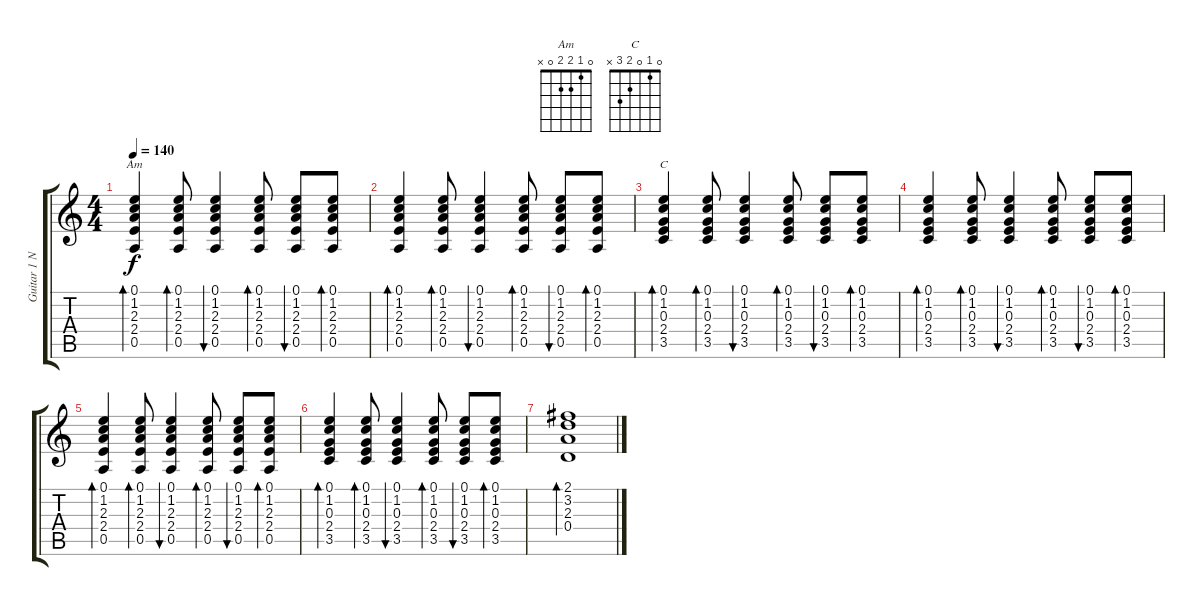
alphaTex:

\track ("Guitar 1 Nitay" "Guitar 1 N") {instrument acousticguitarsteel}
\staff {score tabs}
\tuning (E4 B3 G3 D3 A2 E2) {hide}
\chord ("Am" 0 1 2 2 0 x)
\chord ("C" 0 1 0 2 3 x)
\ts (4 4)
\tempo 140
\clef g2
\ks c
(0.1 1.2 2.3 2.4 0.5).4{bd 30 ch "Am" dy f} (0.1 1.2 2.3 2.4 0.5).8{bd 30} (0.1 1.2 2.3 2.4 0.5).4{bu 30} (0.1 1.2 2.3 2.4 0.5).8{bd 30} (0.1 1.2 2.3 2.4 0.5).8{bu 30} (0.1 1.2 2.3 2.4 0.5).8{bd 30} |
(0.1 1.2 2.3 2.4 0.5).4{bd 30} (0.1 1.2 2.3 2.4 0.5).8{bd 30} (0.1 1.2 2.3 2.4 0.5).4{bu 30} (0.1 1.2 2.3 2.4 0.5).8{bd 30} (0.1 1.2 2.3 2.4 0.5).8{bu 30} (0.1 1.2 2.3 2.4 0.5).8{bd 30} |
(0.1 1.2 0.3 2.4 3.5).4{bd 30 ch "C"} (0.1 1.2 0.3 2.4 3.5).8{bd 30} (0.1 1.2 0.3 2.4 3.5).4{bu 30} (0.1 1.2 0.3 2.4 3.5).8{bd 30} (0.1 1.2 0.3 2.4 3.5).8{bu 30} (0.1 1.2 0.3 2.4 3.5).8{bd 30} |
(0.1 1.2 0.3 2.4 3.5).4{bd 30} (0.1 1.2 0.3 2.4 3.5).8{bd 30} (0.1 1.2 0.3 2.4 3.5).4{bu 30} (0.1 1.2 0.3 2.4 3.5).8{bd 30} (0.1 1.2 0.3 2.4 3.5).8{bu 30} (0.1 1.2 0.3 2.4 3.5).8{bd 30} |
(0.1 1.2 2.3 2.4 0.5).4{bd 30} (0.1 1.2 2.3 2.4 0.5).8{bd 30} (0.1 1.2 2.3 2.4 0.5).4{bu 30} (0.1 1.2 2.3 2.4 0.5).8{bd 30} (0.1 1.2 2.3 2.4 0.5).8{bu 30} (0.1 1.2 2.3 2.4 0.5).8{bd 30} |
(0.1 1.2 0.3 2.4 3.5).4{bd 30} (0.1 1.2 0.3 2.4 3.5).8{bd 30} (0.1 1.2 0.3 2.4 3.5).4{bu 30} (0.1 1.2 0.3 2.4 3.5).8{bd 30} (0.1 1.2 0.3 2.4 3.5).8{bu 30} (0.1 1.2 0.3 2.4 3.5).8{bd 30} |
(2.1 3.2 2.3 0.4).1{bd 480}
